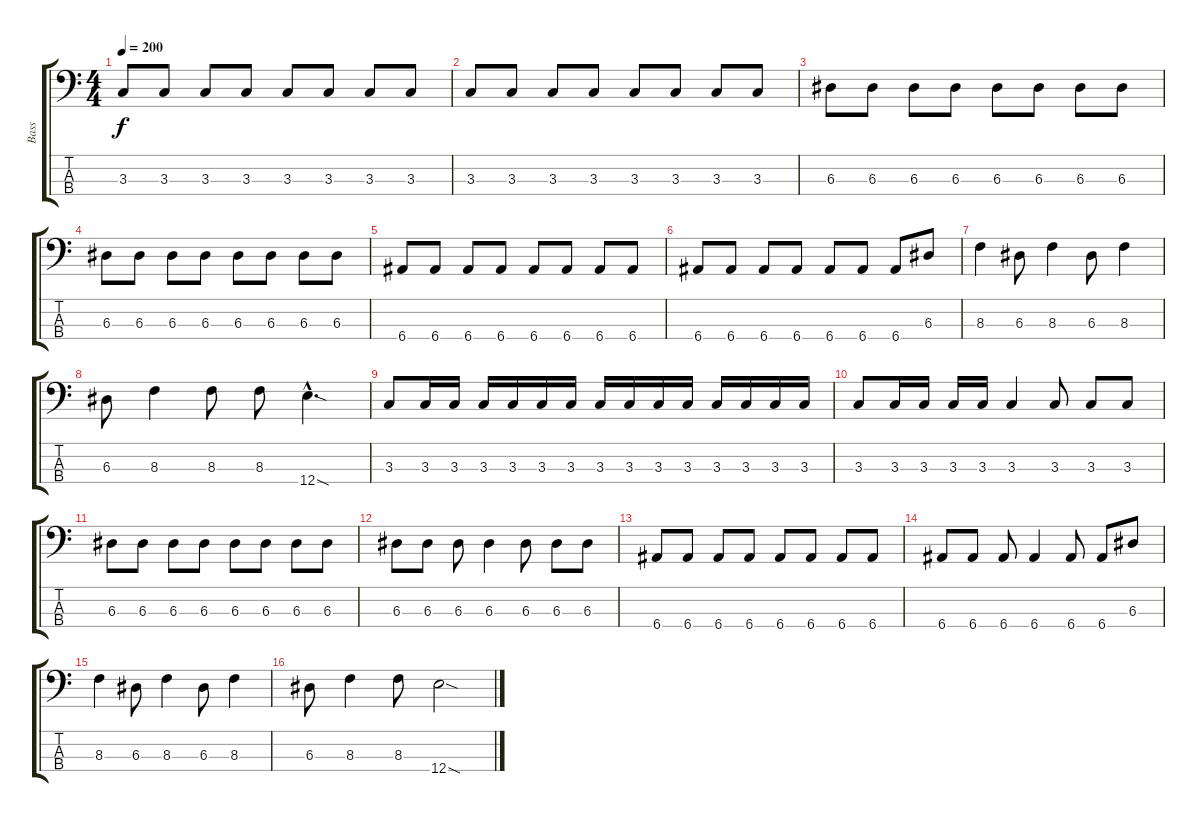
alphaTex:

\track ("Bass" "Bass") {instrument electricbasspick}
\staff {score tabs}
\tuning (G2 D2 A1 E1) {hide}
\ts (4 4)
\tempo 200
\clef f4
\ks c
3.3.8{dy f} 3.3.8 3.3.8 3.3.8 3.3.8 3.3.8 3.3.8 3.3.8 |
3.3.8 3.3.8 3.3.8 3.3.8 3.3.8 3.3.8 3.3.8 3.3.8 |
6.3.8 6.3.8 6.3.8 6.3.8 6.3.8 6.3.8 6.3.8 6.3.8 |
6.3.8 6.3.8 6.3.8 6.3.8 6.3.8 6.3.8 6.3.8 6.3.8 |
6.4.8 6.4.8 6.4.8 6.4.8 6.4.8 6.4.8 6.4.8 6.4.8 |
6.4.8 6.4.8 6.4.8 6.4.8 6.4.8 6.4.8 6.4.8 6.3.8 |
8.3.4 6.3.8 8.3.4 6.3.8 8.3.4 |
6.3.8 8.3.4 8.3.8 8.3.8 12.4{sod hac}.4{d} |
3.3.8 3.3.16 3.3.16 3.3.16 3.3.16 3.3.16 3.3.16 3.3.16 3.3.16 3.3.16 3.3.16 3.3.16 3.3.16 3.3.16 3.3.16 |
3.3.8 3.3.16 3.3.16 3.3.16 3.3.16 3.3.4 3.3.8 3.3.8 3.3.8 |
6.3.8 6.3.8 6.3.8 6.3.8 6.3.8 6.3.8 6.3.8 6.3.8 |
6.3.8 6.3.8 6.3.8 6.3.4 6.3.8 6.3.8 6.3.8 |
6.4.8 6.4.8 6.4.8 6.4.8 6.4.8 6.4.8 6.4.8 6.4.8 |
6.4.8 6.4.8 6.4.8 6.4.4 6.4.8 6.4.8 6.3.8 |
8.3.4 6.3.8 8.3.4 6.3.8 8.3.4 |
6.3.8 8.3.4 8.3.8 12.4{sod}.2
